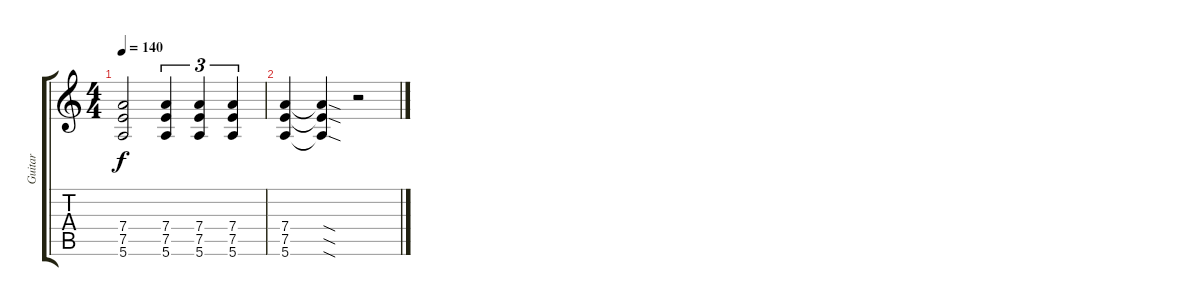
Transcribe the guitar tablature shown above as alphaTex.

\track ("Guitar" "Guitar") {instrument distortionguitar}
\staff {score tabs}
\tuning (E4 B3 G3 D3 A2 E2) {hide}
\ts (4 4)
\tempo 140
\clef g2
\ks c
(7.4{t} 7.5{t} 5.6{t}).2{dy f} (7.4 7.5 5.6).4{tu (3 2)} (7.4 7.5 5.6).4{tu (3 2)} (7.4 7.5 5.6).4{tu (3 2)} |
(7.4 7.5 5.6).4 (7.4{sod t} 7.5{sod t} 5.6{sod t}).4 r.2
